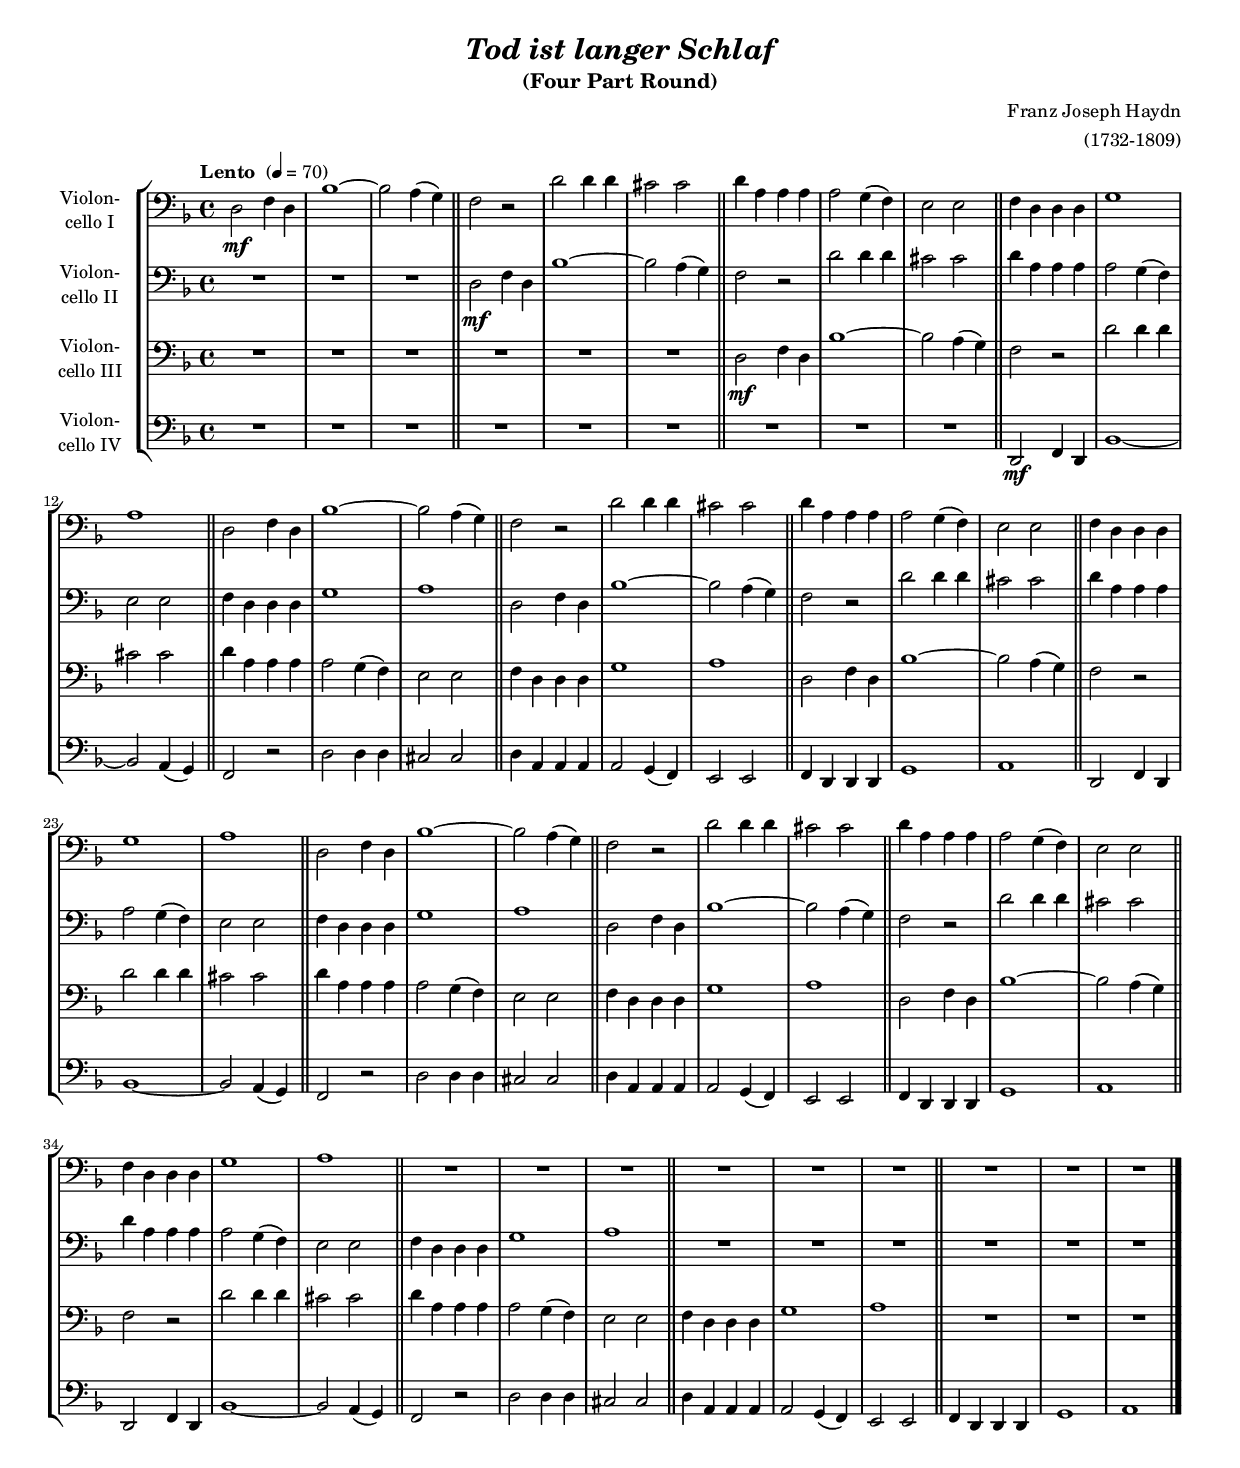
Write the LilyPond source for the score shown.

\version "2.14.2"
\include "deutsch.ly"

#(set-global-staff-size 15.9)

\header {
  title     = \markup \bold \italic "Tod ist langer Schlaf"
  subtitle  = "(Four Part Round)"
  composer  = "Franz Joseph Haydn"
  arranger  = "(1732-1809)"
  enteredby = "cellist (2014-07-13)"
}

voiceconsts = {
  \key d \minor
  \time 4/4
  \tempo "Lento " 4=70
  \clef "bass"
  %\numericTimeSignature
  \compressFullBarRests
}

%mihi = "clarinet"
%milo = "bassoon"
milo = "church organ"

va = \relative c' {
   \voiceconsts

   d2\mf f4 d
   b'1~
   b2 a4( g) \bar "||"

   f2 r
   d' d4 d
   cis2 cis \bar "||"

   d4 a a a
   a2 g4( f)
   e2 e \bar "||"

   f4 d d d
   g1
   a \bar "||"

   d,2 f4 d
   b'1~
   b2 a4( g) \bar "||"

   f2 r
   d' d4 d
   cis2 cis \bar "||"

   d4 a a a
   a2 g4( f)
   e2 e \bar "||"

   f4 d d d
   g1
   a \bar "||"

   d,2 f4 d
   b'1~
   b2 a4( g) \bar "||"

   f2 r
   d' d4 d
   cis2 cis \bar "||"

   d4 a a a
   a2 g4( f)
   e2 e \bar "||"

   f4 d d d
   g1
   a

   R1*9 \bar "|."
}

vb = \relative c' {
   \voiceconsts

   R1*3 \bar "||"

   d2\mf f4 d
   b'1~
   b2 a4( g) \bar "||"

   f2 r
   d' d4 d
   cis2 cis \bar "||"

   d4 a a a
   a2 g4( f)
   e2 e \bar "||"

   f4 d d d
   g1
   a \bar "||"

   d,2 f4 d
   b'1~
   b2 a4( g) \bar "||"

   f2 r
   d' d4 d
   cis2 cis \bar "||"

   d4 a a a
   a2 g4( f)
   e2 e \bar "||"

   f4 d d d
   g1
   a \bar "||"

   d,2 f4 d
   b'1~
   b2 a4( g) \bar "||"

   f2 r
   d' d4 d
   cis2 cis \bar "||"

   d4 a a a
   a2 g4( f)
   e2 e \bar "||"

   f4 d d d
   g1
   a \bar "||"

   R1*6 \bar "|."
}

vc = \relative c' {
   \voiceconsts

   R1*3 \bar "||"
   R1*3 \bar "||"

   d2\mf f4 d
   b'1~
   b2 a4( g) \bar "||"

   f2 r
   d' d4 d
   cis2 cis \bar "||"

   d4 a a a
   a2 g4( f)
   e2 e \bar "||"

   f4 d d d
   g1
   a \bar "||"

   d,2 f4 d
   b'1~
   b2 a4( g) \bar "||"

   f2 r
   d' d4 d
   cis2 cis \bar "||"

   d4 a a a
   a2 g4( f)
   e2 e \bar "||"

   f4 d d d
   g1
   a \bar "||"

   d,2 f4 d
   b'1~
   b2 a4( g) \bar "||"

   f2 r
   d' d4 d
   cis2 cis \bar "||"

   d4 a a a
   a2 g4( f)
   e2 e \bar "||"

   f4 d d d
   g1
   a \bar "||"

   R1*3 \bar "|."
}

vd = \relative c' {
   \voiceconsts

   R1*3 \bar "||"
   R1*3 \bar "||"
   R1*3 \bar "||"

   d2\mf f4 d
   b'1~
   b2 a4( g) \bar "||"

   f2 r
   d' d4 d
   cis2 cis \bar "||"

   d4 a a a
   a2 g4( f)
   e2 e \bar "||"

   f4 d d d
   g1
   a \bar "||"

   d,2 f4 d
   b'1~
   b2 a4( g) \bar "||"

   f2 r
   d' d4 d
   cis2 cis \bar "||"

   d4 a a a
   a2 g4( f)
   e2 e \bar "||"

   f4 d d d
   g1
   a \bar "||"

   d,2 f4 d
   b'1~
   b2 a4( g) \bar "||"

   f2 r
   d' d4 d
   cis2 cis \bar "||"

   d4 a a a
   a2 g4( f)
   e2 e \bar "||"

   f4 d d d
   g1
   a \bar "|."
}


music = \new StaffGroup <<
      \new Staff {
        \set Staff.midiInstrument = \milo
        \set Staff.instrumentName = \markup \center-column { "Violon-" "cello I" }
        \transpose d d, { \va }
      }

      \new Staff {
        \set Staff.midiInstrument = \milo
        \set Staff.instrumentName = \markup \center-column { "Violon-" "cello II" }
        \transpose d d, { \vb }
      }

      \new Staff {
        \set Staff.midiInstrument = \milo
        \set Staff.instrumentName = \markup \center-column { "Violon-" "cello III" }
        \transpose d d, { \vc }
      }

      \new Staff {
        \set Staff.midiInstrument = \milo
        \set Staff.instrumentName = \markup \center-column { "Violon-" "cello IV" }
        \transpose d d,, { \vd }
      }
>>

\book {
  \score {
   \music
    \layout {}
  }

  \score {
    \unfoldRepeats \music

    \midi {
      \context {
        \Score
      }
    }
  }
}
